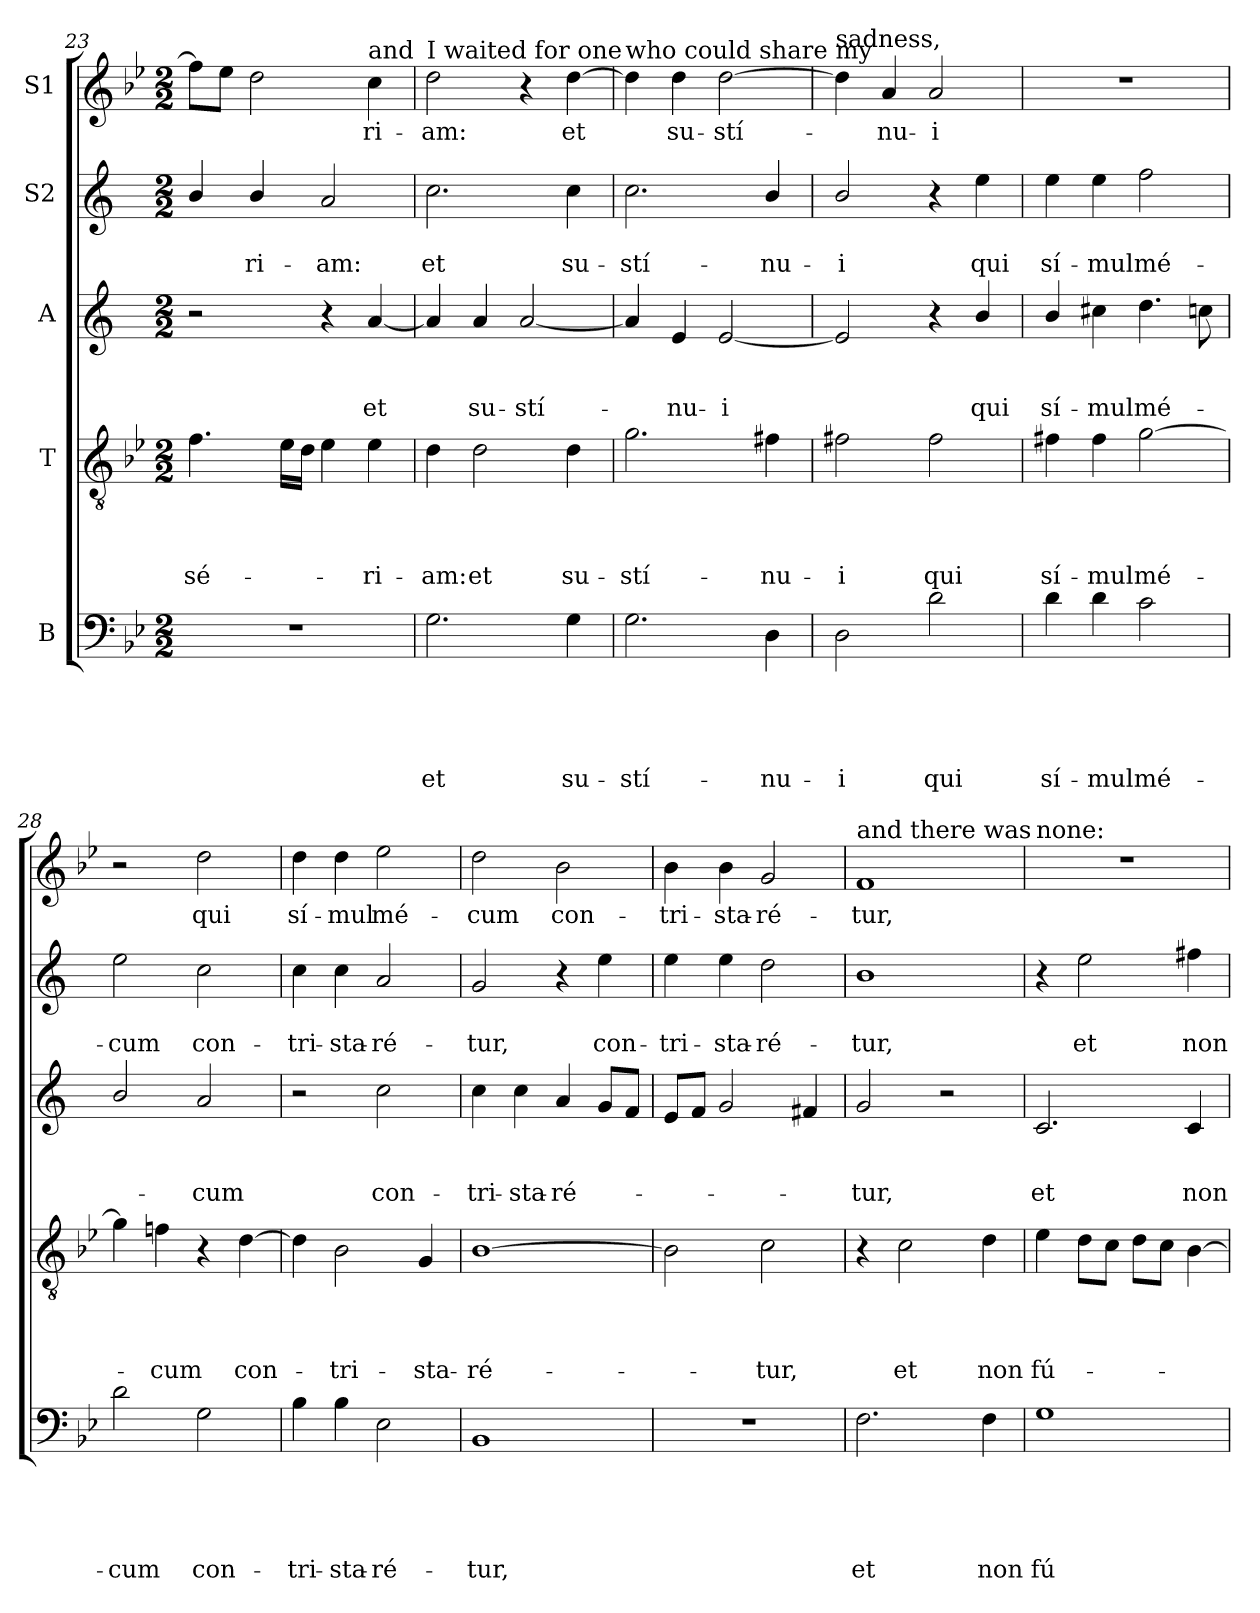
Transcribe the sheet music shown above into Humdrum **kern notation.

**kern	**text	**text	**text	**text	**text	**kern	**text	**text	**text	**text	**kern	**text	**text	**text	**kern	**text	**text	**kern	**text
*part5	*part5	*part5	*part5	*part5	*part5	*part4	*part4	*part4	*part4	*part4	*part3	*part3	*part3	*part3	*part2	*part2	*part2	*part1	*part1
*staff5	*staff5	*staff5	*staff5	*staff5	*staff5	*staff4	*staff4	*staff4	*staff4	*staff4	*staff3	*staff3	*staff3	*staff3	*staff2	*staff2	*staff2	*staff1	*staff1
*I"B	*	*	*	*	*	*I"T	*	*	*	*	*I"A	*	*	*	*I"S2	*	*	*I"S1	*
*clefF4	*	*	*	*	*	*clefGv2	*	*	*	*	*clefG2	*	*	*	*clefG2	*	*	*clefG2	*
*	*	*	*	*	*	*	*	*	*	*	*ITrd1c2	*	*	*	*ITrd1c2	*	*	*	*
*k[b-e-]	*	*	*	*	*	*k[b-e-]	*	*	*	*	*k[b-e-]	*	*	*	*k[b-e-]	*	*	*k[b-e-]	*
*B-:	*	*	*	*	*	*B-:	*	*	*	*	*B-:	*	*	*	*B-:	*	*	*B-:	*
*M2/2	*	*	*	*	*	*M2/2	*	*	*	*	*M2/2	*	*	*	*M2/2	*	*	*M2/2	*
=23	=23	=23	=23	=23	=23	=23	=23	=23	=23	=23	=23	=23	=23	=23	=23	=23	=23	=23	=23
!	!	!	!	!	!	!	!	!	!	!LO:LY:b	!	!	!	!	!	!	!	!	!
1r	.	.	.	.	.	4.f\	.	.	.	-sé-	2r	.	.	.	4a/	.	.	8ff\L]	.
.	.	.	.	.	.	.	.	.	.	.	.	.	.	.	.	.	.	8ee-\J	.
!	!	!	!	!	!	!	!	!	!	!	!	!	!	!	!	!	!LO:LY:b	!	!
.	.	.	.	.	.	.	.	.	.	.	.	.	.	.	4a/	.	-ri-	2dd\	.
.	.	.	.	.	.	16e-\LL	.	.	.	.	.	.	.	.	.	.	.	.	.
.	.	.	.	.	.	16d\JJ	.	.	.	.	.	.	.	.	.	.	.	.	.
!	!	!	!	!	!	!	!	!	!	!	!	!	!	!	!	!	!LO:LY:b	!	!
.	.	.	.	.	.	4e-\	.	.	.	.	4r	.	.	.	2g/	.	-am:	.	.
!	!	!	!	!	!	!	!	!	!	!	!	!	!	!	!	!	!	!LO:TX:a:t=and	!
!	!	!	!	!	!	!	!	!	!	!LO:LY:b	!	!	!	!LO:LY:b	!	!	!	!	!LO:LY:b
.	.	.	.	.	.	4e-\	.	.	.	-ri-	[4g/	.	.	et	.	.	.	4cc\	-ri-
=24	=24	=24	=24	=24	=24	=24	=24	=24	=24	=24	=24	=24	=24	=24	=24	=24	=24	=24	=24
!	!	!	!	!	!	!	!	!	!	!	!	!	!	!	!	!	!	!LO:TX:a:t=I waited for one	!
!	!	!	!	!	!LO:LY:b	!	!	!	!	!LO:LY:b	!	!	!	!	!	!	!LO:LY:b	!	!LO:LY:b
2.G\	.	.	.	.	et	4d\	.	.	.	-am:	4g/]	.	.	.	2.b-\	.	et	2dd\	-am:
!	!	!	!	!	!	!	!	!	!	!LO:LY:b	!	!	!	!LO:LY:b	!	!	!	!	!
.	.	.	.	.	.	2d\	.	.	.	et	4g/	.	.	su-	.	.	.	.	.
!	!	!	!	!	!	!	!	!	!	!	!	!	!	!LO:LY:b	!	!	!	!	!
.	.	.	.	.	.	.	.	.	.	.	[2g/	.	.	-stí-	.	.	.	4r	.
!	!	!	!	!	!LO:LY:b	!	!	!	!	!LO:LY:b	!	!	!	!	!	!	!LO:LY:b	!	!LO:LY:b
4G\	.	.	.	.	su-	4d\	.	.	.	su-	.	.	.	.	4b-\	.	su-	[4dd\	et
=25	=25	=25	=25	=25	=25	=25	=25	=25	=25	=25	=25	=25	=25	=25	=25	=25	=25	=25	=25
!	!	!	!	!	!	!	!	!	!	!	!	!	!	!	!	!	!	!LO:TX:a:t=who could share my	!
!	!	!	!	!	!LO:LY:b	!	!	!	!	!LO:LY:b	!	!	!	!	!	!	!LO:LY:b	!	!
2.G\	.	.	.	.	-stí-	2.g\	.	.	.	-stí-	4g/]	.	.	.	2.b-\	.	-stí-	4dd\]	.
!	!	!	!	!	!	!	!	!	!	!	!	!	!	!LO:LY:b	!	!	!	!	!LO:LY:b
.	.	.	.	.	.	.	.	.	.	.	4d/	.	.	-nu-	.	.	.	4dd\	su-
!	!	!	!	!	!	!	!	!	!	!	!	!	!	!LO:LY:b	!	!	!	!	!LO:LY:b
.	.	.	.	.	.	.	.	.	.	.	[2d/	.	.	-i	.	.	.	[2dd\	-stí-
!	!	!	!	!	!LO:LY:b	!	!	!	!	!LO:LY:b	!	!	!	!	!	!	!LO:LY:b	!	!
4D\	.	.	.	.	-nu-	4f#X\	.	.	.	-nu-	.	.	.	.	4a/	.	-nu-	.	.
=26	=26	=26	=26	=26	=26	=26	=26	=26	=26	=26	=26	=26	=26	=26	=26	=26	=26	=26	=26
!	!	!	!	!	!	!	!	!	!	!	!	!	!	!	!	!	!	!LO:TX:a:t=sadness,	!
!	!	!	!	!	!LO:LY:b	!	!	!	!	!LO:LY:b	!	!	!	!	!	!	!LO:LY:b	!	!
2D\	.	.	.	.	-i	2f#i\	.	.	.	-i	2d/]	.	.	.	2a/	.	-i	4dd\]	.
!	!	!	!	!	!	!	!	!	!	!	!	!	!	!	!	!	!	!	!LO:LY:b
.	.	.	.	.	.	.	.	.	.	.	.	.	.	.	.	.	.	4a/	-nu-
!	!	!	!	!	!LO:LY:b	!	!	!	!	!LO:LY:b	!	!	!	!	!	!	!	!	!LO:LY:b
2d\	.	.	.	.	qui	2f#i\	.	.	.	qui	4r	.	.	.	4r	.	.	2a/	-i
!	!	!	!	!	!	!	!	!	!	!	!	!	!	!LO:LY:b	!	!	!LO:LY:b	!	!
.	.	.	.	.	.	.	.	.	.	.	4a/	.	.	qui	4dd\	.	qui	.	.
!!LO:PB:g=z
=27	=27	=27	=27	=27	=27	=27	=27	=27	=27	=27	=27	=27	=27	=27	=27	=27	=27	=27	=27
!	!	!	!	!	!LO:LY:b	!	!	!	!	!LO:LY:b	!	!	!	!LO:LY:b	!	!	!LO:LY:b	!	!
4d\	.	.	.	.	sí-	4f#i\	.	.	.	sí-	4a/	.	.	sí-	4dd\	.	sí-	1r	.
!	!	!	!	!	!LO:LY:b	!	!	!	!	!LO:LY:b	!	!	!	!LO:LY:b	!	!	!LO:LY:b	!	!
4d\	.	.	.	.	-mul	4f#i\	.	.	.	-mul	4bni\	.	.	-mul	4dd\	.	-mul	.	.
!	!	!	!	!	!LO:LY:b	!	!	!	!	!LO:LY:b	!	!	!	!LO:LY:b	!	!	!LO:LY:b	!	!
2c\	.	.	.	.	mé-	[2g\	.	.	.	mé-	4.cc\	.	.	mé-	2ee-\	.	mé-	.	.
.	.	.	.	.	.	.	.	.	.	.	8b-i\	.	.	.	.	.	.	.	.
=28	=28	=28	=28	=28	=28	=28	=28	=28	=28	=28	=28	=28	=28	=28	=28	=28	=28	=28	=28
!	!	!	!	!	!LO:LY:b	!	!	!	!	!	!	!	!	!	!	!	!LO:LY:b	!	!
2d\	.	.	.	.	-cum	4g\]	.	.	.	.	2a/	.	.	.	2dd\	.	-cum	2r	.
!	!	!	!	!	!	!	!	!	!	!LO:LY:b	!	!	!	!	!	!	!	!	!
.	.	.	.	.	.	4fni\	.	.	.	-cum	.	.	.	.	.	.	.	.	.
!	!	!	!	!	!LO:LY:b	!	!	!	!	!	!	!	!	!LO:LY:b	!	!	!LO:LY:b	!	!LO:LY:b
2G\	.	.	.	.	con-	4r	.	.	.	.	2g/	.	.	-cum	2b-\	.	con-	2dd\	qui
!	!	!	!	!	!	!	!	!	!	!LO:LY:b	!	!	!	!	!	!	!	!	!
.	.	.	.	.	.	[4d\	.	.	.	con-	.	.	.	.	.	.	.	.	.
=29	=29	=29	=29	=29	=29	=29	=29	=29	=29	=29	=29	=29	=29	=29	=29	=29	=29	=29	=29
!	!	!	!	!	!LO:LY:b	!	!	!	!	!	!	!	!	!	!	!	!LO:LY:b	!	!LO:LY:b
4B-\	.	.	.	.	-tri-	4d\]	.	.	.	.	2r	.	.	.	4b-\	.	-tri-	4dd\	sí-
!	!	!	!	!	!LO:LY:b	!	!	!	!	!LO:LY:b	!	!	!	!	!	!	!LO:LY:b	!	!LO:LY:b
4B-\	.	.	.	.	-sta-	2B-\	.	.	.	-tri-	.	.	.	.	4b-\	.	-sta-	4dd\	-mul
!	!	!	!	!	!LO:LY:b	!	!	!	!	!	!	!	!	!LO:LY:b	!	!	!LO:LY:b	!	!LO:LY:b
2E-\	.	.	.	.	-ré-	.	.	.	.	.	2b-\	.	.	con-	2g/	.	-ré-	2ee-\	mé-
!	!	!	!	!	!	!	!	!	!	!LO:LY:b	!	!	!	!	!	!	!	!	!
.	.	.	.	.	.	4G/	.	.	.	-sta-	.	.	.	.	.	.	.	.	.
=30	=30	=30	=30	=30	=30	=30	=30	=30	=30	=30	=30	=30	=30	=30	=30	=30	=30	=30	=30
!	!	!	!	!	!LO:LY:b	!	!	!	!	!LO:LY:b	!	!	!	!LO:LY:b	!	!	!LO:LY:b	!	!LO:LY:b
1BB-	.	.	.	.	-tur,	[1B-	.	.	.	-ré-	4b-\	.	.	-tri-	2f/	.	-tur,	2dd\	-cum
!	!	!	!	!	!	!	!	!	!	!	!	!	!	!LO:LY:b	!	!	!	!	!
.	.	.	.	.	.	.	.	.	.	.	4b-\	.	.	-sta-	.	.	.	.	.
!	!	!	!	!	!	!	!	!	!	!	!	!	!	!LO:LY:b	!	!	!	!	!LO:LY:b
.	.	.	.	.	.	.	.	.	.	.	4g/	.	.	-ré-	4r	.	.	2b-\	con-
!	!	!	!	!	!	!	!	!	!	!	!	!	!	!	!	!	!LO:LY:b	!	!
.	.	.	.	.	.	.	.	.	.	.	8f/L	.	.	.	4dd\	.	con-	.	.
.	.	.	.	.	.	.	.	.	.	.	8e-/J	.	.	.	.	.	.	.	.
=31	=31	=31	=31	=31	=31	=31	=31	=31	=31	=31	=31	=31	=31	=31	=31	=31	=31	=31	=31
!	!	!	!	!	!	!	!	!	!	!	!	!	!	!	!	!	!LO:LY:b	!	!LO:LY:b
1r	.	.	.	.	.	2B-\]	.	.	.	.	8d/L	.	.	.	4dd\	.	-tri-	4b-\	-tri-
.	.	.	.	.	.	.	.	.	.	.	8e-/J	.	.	.	.	.	.	.	.
!	!	!	!	!	!	!	!	!	!	!	!	!	!	!	!	!	!LO:LY:b	!	!LO:LY:b
.	.	.	.	.	.	.	.	.	.	.	2f/	.	.	.	4dd\	.	-sta-	4b-\	-sta-
!	!	!	!	!	!	!	!	!	!	!LO:LY:b	!	!	!	!	!	!	!LO:LY:b	!	!LO:LY:b
.	.	.	.	.	.	2c\	.	.	.	-tur,	.	.	.	.	2cc\	.	-ré-	2g/	-ré-
.	.	.	.	.	.	.	.	.	.	.	4eni/	.	.	.	.	.	.	.	.
=32	=32	=32	=32	=32	=32	=32	=32	=32	=32	=32	=32	=32	=32	=32	=32	=32	=32	=32	=32
!	!	!	!	!	!	!	!	!	!	!	!	!	!	!	!	!	!	!LO:TX:a:t=and there was	!
!	!	!	!	!	!LO:LY:b	!	!	!	!	!	!	!	!	!LO:LY:b	!	!	!LO:LY:b	!	!LO:LY:b
2.F\	.	.	.	.	et	4r	.	.	.	.	2f/	.	.	-tur,	1a	.	-tur,	1f	-tur,
!	!	!	!	!	!	!	!	!	!	!LO:LY:b	!	!	!	!	!	!	!	!	!
.	.	.	.	.	.	2c\	.	.	.	et	.	.	.	.	.	.	.	.	.
.	.	.	.	.	.	.	.	.	.	.	2r	.	.	.	.	.	.	.	.
!	!	!	!	!	!LO:LY:b	!	!	!	!	!LO:LY:b	!	!	!	!	!	!	!	!	!
4F\	.	.	.	.	non	4d\	.	.	.	non	.	.	.	.	.	.	.	.	.
!!LO:LB:g=z
=33	=33	=33	=33	=33	=33	=33	=33	=33	=33	=33	=33	=33	=33	=33	=33	=33	=33	=33	=33
!	!	!	!	!	!	!	!	!	!	!	!	!	!	!	!	!	!	!LO:TX:a:t=none&colon;	!
!	!	!	!	!	!LO:LY:b	!	!	!	!	!LO:LY:b	!	!	!	!LO:LY:b	!	!	!	!	!
1G	.	.	.	.	fú-	4e-\	.	.	.	fú-	2.B-/	.	.	et	4r	.	.	1r	.
!	!	!	!	!	!	!	!	!	!	!	!	!	!	!	!	!	!LO:LY:b	!	!
.	.	.	.	.	.	8d\L	.	.	.	.	.	.	.	.	2dd\	.	et	.	.
.	.	.	.	.	.	8c\J	.	.	.	.	.	.	.	.	.	.	.	.	.
.	.	.	.	.	.	8d\L	.	.	.	.	.	.	.	.	.	.	.	.	.
.	.	.	.	.	.	8c\J	.	.	.	.	.	.	.	.	.	.	.	.	.
!	!	!	!	!	!	!	!	!	!	!	!	!	!	!LO:LY:b	!	!	!LO:LY:b	!	!
.	.	.	.	.	.	[4B-\	.	.	.	.	4B-/	.	.	non	4eeni\	.	non	.	.
=	=	=	=	=	=	=	=	=	=	=	=	=	=	=	=	=	=	=	=
*-	*-	*-	*-	*-	*-	*-	*-	*-	*-	*-	*-	*-	*-	*-	*-	*-	*-	*-	*-
